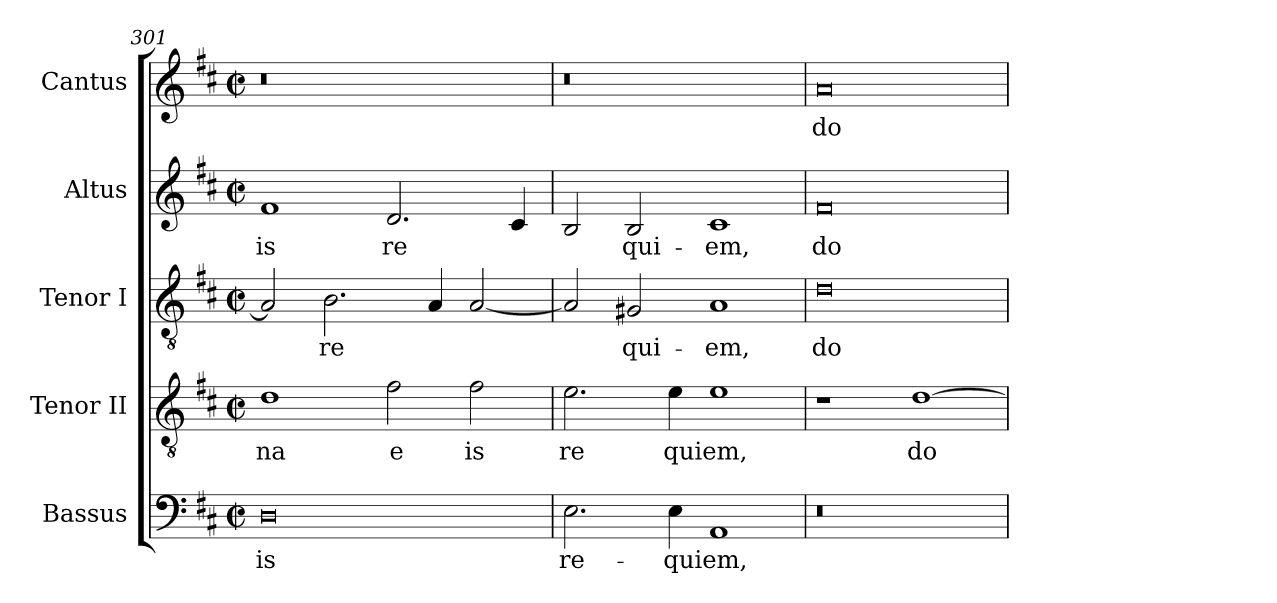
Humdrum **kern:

**kern	**text	**kern	**text	**kern	**text	**kern	**text	**kern	**text
*part5	*part5	*part4	*part4	*part3	*part3	*part2	*part2	*part1	*part1
*staff5	*staff5	*staff4	*staff4	*staff3	*staff3	*staff2	*staff2	*staff1	*staff1
*I"Bassus	*	*I"Tenor II	*	*I"Tenor I	*	*I"Altus	*	*I"Cantus	*
*I'B	*	*I'T II	*	*I'T I	*	*I'A	*	*I'C	*
*clefF4	*	*clefGv2	*	*clefGv2	*	*clefG2	*	*clefG2	*
*k[f#c#]	*	*k[f#c#]	*	*k[f#c#]	*	*k[f#c#]	*	*k[f#c#]	*
*D:	*	*D:	*	*D:	*	*D:	*	*D:	*
*M2/2	*	*M2/2	*	*M2/2	*	*M2/2	*	*M2/2	*
*met(c|)	*	*met(c|)	*	*met(c|)	*	*met(c|)	*	*met(c|)	*
=301	=301	=301	=301	=301	=301	=301	=301	=301	=301
!	!LO:LY:b:cj	!	!LO:LY:b:cj	!	!LO:LY:b:cj	!	!LO:LY:b:cj	!	!
0D	-is	1d	na	2A/]	.	1f#	-is	0r	.
!	!	!	!	!	!LO:LY:b:cj	!	!	!	!
.	.	.	.	2.B\	re-	.	.	.	.
!	!	!	!LO:LY:b:cj	!	!	!	!LO:LY:b:cj	!	!
.	.	2f#\	e	.	.	2.d/	re-	.	.
!	!	!	!	!	!LO:LY:b:cj	!	!	!	!
.	.	.	.	4A/	--	.	.	.	.
!	!	!	!LO:LY:b:cj	!	!LO:LY:b:cj	!	!	!	!
.	.	2f#\	is	[<2A/	--	.	.	.	.
!	!	!	!	!	!	!	!LO:LY:b:cj	!	!
.	.	.	.	.	.	4c#/	--	.	.
=302	=302	=302	=302	=302	=302	=302	=302	=302	=302
!	!LO:LY:b:cj	!	!LO:LY:b:cj	!	!LO:LY:b:cj	!	!LO:LY:b:cj	!	!
2.E\	re-	2.e\	re	2A/]	--	2B/	--	0r	.
!	!	!	!	!	!LO:LY:b:cj	!	!LO:LY:b:cj	!	!
.	.	.	.	2G#/	-qui-	2B/	-qui-	.	.
!	!LO:LY:b:cj	!	!LO:LY:b:cj	!	!	!	!	!	!
4E\	-quiem,	4e\	quiem,	.	.	.	.	.	.
!	!LO:LY:b:cj	!	!LO:LY:b:cj	!	!LO:LY:b:cj	!	!LO:LY:b:cj	!	!
1AA	.	1e	.	1A	-em,	1c#	-em,	.	.
=303	=303	=303	=303	=303	=303	=303	=303	=303	=303
!	!	!	!	!	!LO:LY:b:cj	!	!LO:LY:b:cj	!	!LO:LY:b:cj
0r	.	1r	.	0d	do-	0f#	do-	0a	do-
!	!	!	!LO:LY:b:cj	!	!	!	!	!	!
.	.	[>1d	do	.	.	.	.	.	.
=	=	=	=	=	=	=	=	=	=
*-	*-	*-	*-	*-	*-	*-	*-	*-	*-
